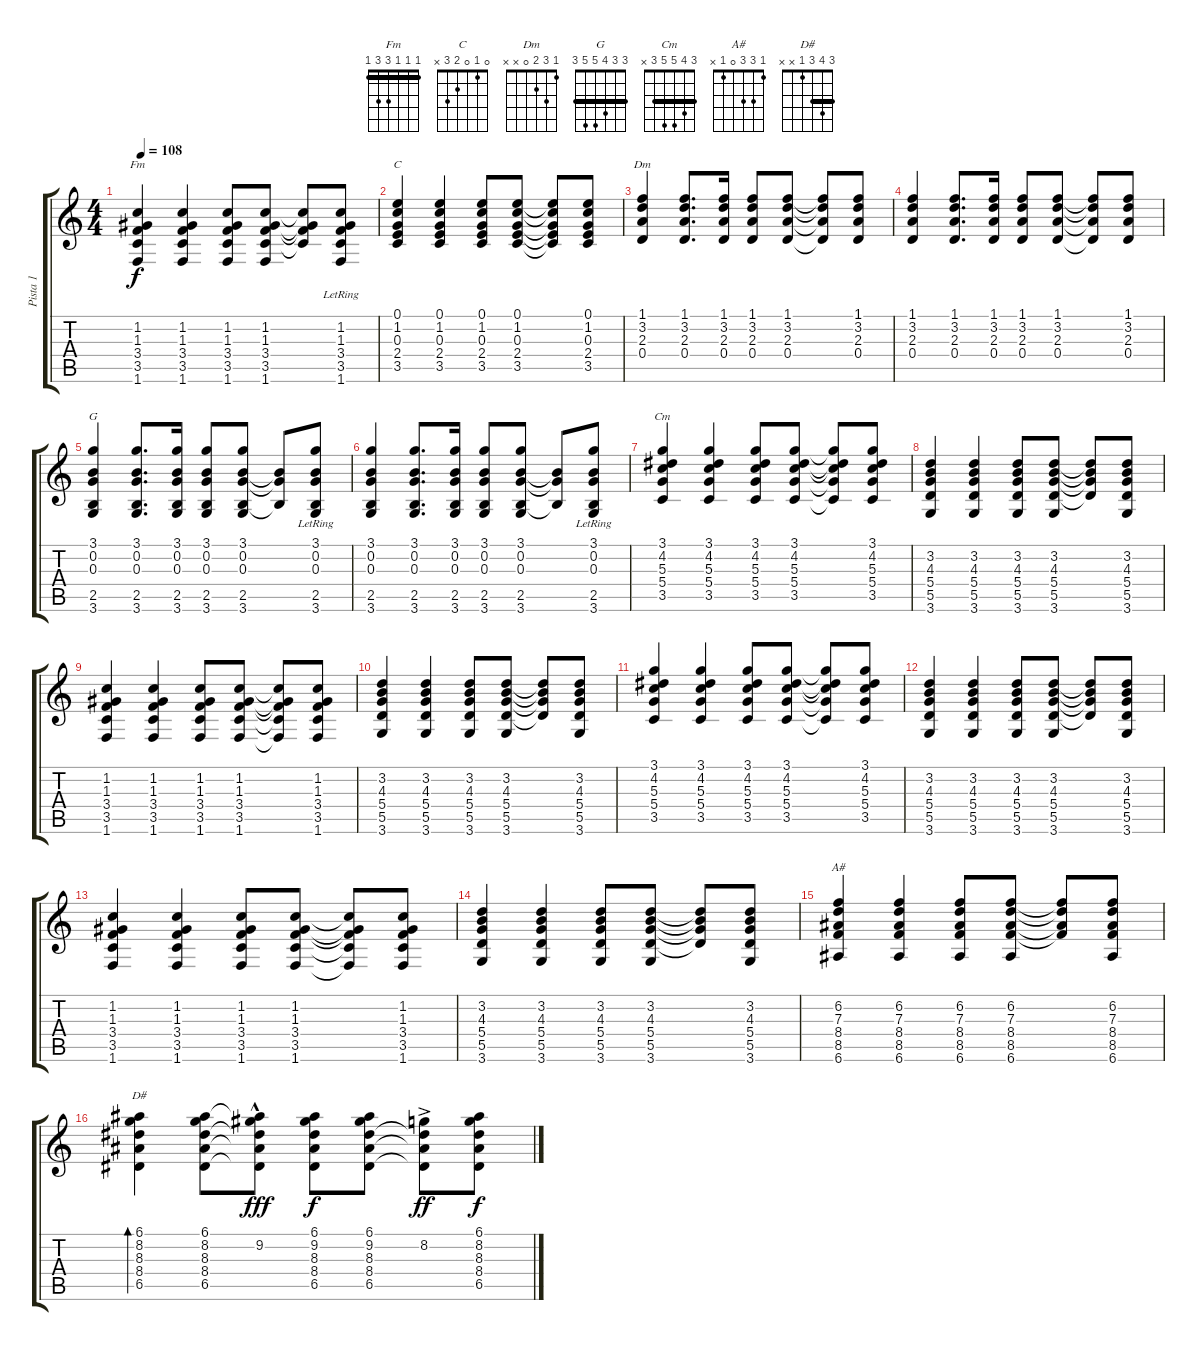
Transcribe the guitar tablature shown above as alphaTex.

\track ("Pista 1" "Pista 1") {instrument electricguitarclean}
\staff {score tabs}
\tuning (E4 B3 G3 D3 A2 E2) {hide}
\chord ("Fm" 1 1 1 3 3 1) {barre 1}
\chord ("C" 0 1 0 2 3 x)
\chord ("Dm" 1 3 2 0 x x)
\chord ("G" 3 3 4 5 5 3) {barre 3}
\chord ("Cm" 3 4 5 5 3 x) {barre 3}
\chord ("A#" 1 3 3 0 1 x)
\chord ("D#" 3 4 3 1 x x) {barre 3}
\ts (4 4)
\tempo 108
\clef g2
\ks c
(1.2 1.3 3.4 3.5 1.6).4{ch "Fm" dy f} (1.2 1.3 3.4 3.5 1.6).4 (1.2 1.3 3.4 3.5 1.6).8 (1.2 1.3 3.4 3.5 1.6).8 (1.2{t} 1.3{t} 3.4{t} 3.5{t}).8 (1.2 1.3{lr} 3.4 3.5 1.6).8 |
(0.1 1.2 0.3 2.4 3.5).4{ch "C"} (0.1 1.2 0.3 2.4 3.5).4 (0.1 1.2 0.3 2.4 3.5).8 (0.1 1.2 0.3 2.4 3.5).8 (0.1{t} 1.2{t} 0.3{t} 2.4{t} 3.5{t}).8 (0.1 1.2 0.3 2.4 3.5).8 |
(1.1 3.2 2.3 0.4).4{ch "Dm"} (1.1 3.2 2.3 0.4).8{d} (1.1 3.2 2.3 0.4).16 (1.1 3.2 2.3 0.4).8 (1.1 3.2 2.3 0.4).8 (1.1{t} 3.2{t} 2.3{t} 0.4{t}).8 (1.1 3.2 2.3 0.4).8 |
(1.1 3.2 2.3 0.4).4 (1.1 3.2 2.3 0.4).8{d} (1.1 3.2 2.3 0.4).16 (1.1 3.2 2.3 0.4).8 (1.1 3.2 2.3 0.4).8 (1.1{t} 3.2{t} 2.3{t} 0.4{t}).8 (1.1 3.2 2.3 0.4).8 |
(3.1 0.2 0.3 2.5 3.6).4{ch "G"} (3.1 0.2 0.3 2.5 3.6).8{d} (3.1 0.2 0.3 2.5 3.6).16 (3.1 0.2 0.3 2.5 3.6).8 (3.1 0.2 0.3 2.5 3.6).8 (0.2{t} 0.3{t} 2.5{t}).8 (3.1 0.2 0.3{lr} 2.5 3.6).8 |
(3.1 0.2 0.3 2.5 3.6).4 (3.1 0.2 0.3 2.5 3.6).8{d} (3.1 0.2 0.3 2.5 3.6).16 (3.1 0.2 0.3 2.5 3.6).8 (3.1 0.2 0.3 2.5 3.6).8 (0.2{t} 0.3{t} 2.5{t}).8 (3.1 0.2 0.3{lr} 2.5 3.6).8 |
(3.1 4.2 5.3 5.4 3.5).4{ch "Cm"} (3.1 4.2 5.3 5.4 3.5).4 (3.1 4.2 5.3 5.4 3.5).8 (3.1 4.2 5.3 5.4 3.5).8 (3.1{t} 4.2{t} 5.3{t} 5.4{t} 3.5{t}).8 (3.1 4.2 5.3 5.4 3.5).8 |
(3.2 4.3 5.4 5.5 3.6).4 (3.2 4.3 5.4 5.5 3.6).4 (3.2 4.3 5.4 5.5 3.6).8 (3.2 4.3 5.4 5.5 3.6).8 (3.2{t} 4.3{t} 5.4{t} 5.5{t}).8 (3.2 4.3 5.4 5.5 3.6).8 |
(1.2 1.3 3.4 3.5 1.6).4 (1.2 1.3 3.4 3.5 1.6).4 (1.2 1.3 3.4 3.5 1.6).8 (1.2 1.3 3.4 3.5 1.6).8 (1.2{t} 1.3{t} 3.4{t} 3.5{t} 1.6{t}).8 (1.2 1.3 3.4 3.5 1.6).8 |
(3.2 4.3 5.4 5.5 3.6).4 (3.2 4.3 5.4 5.5 3.6).4 (3.2 4.3 5.4 5.5 3.6).8 (3.2 4.3 5.4 5.5 3.6).8 (3.2{t} 4.3{t} 5.4{t} 5.5{t}).8 (3.2 4.3 5.4 5.5 3.6).8 |
(3.1 4.2 5.3 5.4 3.5).4 (3.1 4.2 5.3 5.4 3.5).4 (3.1 4.2 5.3 5.4 3.5).8 (3.1 4.2 5.3 5.4 3.5).8 (3.1{t} 4.2{t} 5.3{t} 5.4{t} 3.5{t}).8 (3.1 4.2 5.3 5.4 3.5).8 |
(3.2 4.3 5.4 5.5 3.6).4 (3.2 4.3 5.4 5.5 3.6).4 (3.2 4.3 5.4 5.5 3.6).8 (3.2 4.3 5.4 5.5 3.6).8 (3.2{t} 4.3{t} 5.4{t} 5.5{t}).8 (3.2 4.3 5.4 5.5 3.6).8 |
(1.2 1.3 3.4 3.5 1.6).4 (1.2 1.3 3.4 3.5 1.6).4 (1.2 1.3 3.4 3.5 1.6).8 (1.2 1.3 3.4 3.5 1.6).8 (1.2{t} 1.3{t} 3.4{t} 3.5{t} 1.6{t}).8 (1.2 1.3 3.4 3.5 1.6).8 |
(3.2 4.3 5.4 5.5 3.6).4 (3.2 4.3 5.4 5.5 3.6).4 (3.2 4.3 5.4 5.5 3.6).8 (3.2 4.3 5.4 5.5 3.6).8 (3.2{t} 4.3{t} 5.4{t} 5.5{t}).8 (3.2 4.3 5.4 5.5 3.6).8 |
(6.2 7.3 8.4 8.5 6.6).4{ch "A#"} (6.2 7.3 8.4 8.5 6.6).4 (6.2 7.3 8.4 8.5 6.6).8 (6.2 7.3 8.4 8.5 6.6).8 (6.2{t} 7.3{t} 8.4{t} 8.5{t}).8 (6.2 7.3 8.4 8.5 6.6).8 |
(6.1 8.2 8.3 8.4 6.5).4{bd 60 ch "D#"} (6.1 8.2 8.3 8.4 6.5).8 (6.1{t} 9.2{hac} 8.3{t} 8.4{t} 6.5{t}).8{dy fff} (6.1 9.2 8.3 8.4 6.5).8{dy f} (6.1 9.2 8.3 8.4 6.5).8 (8.2{ac} 8.3{t} 8.4{t} 6.5{t}).8{dy ff} (6.1 8.2 8.3 8.4 6.5).8{dy f}
